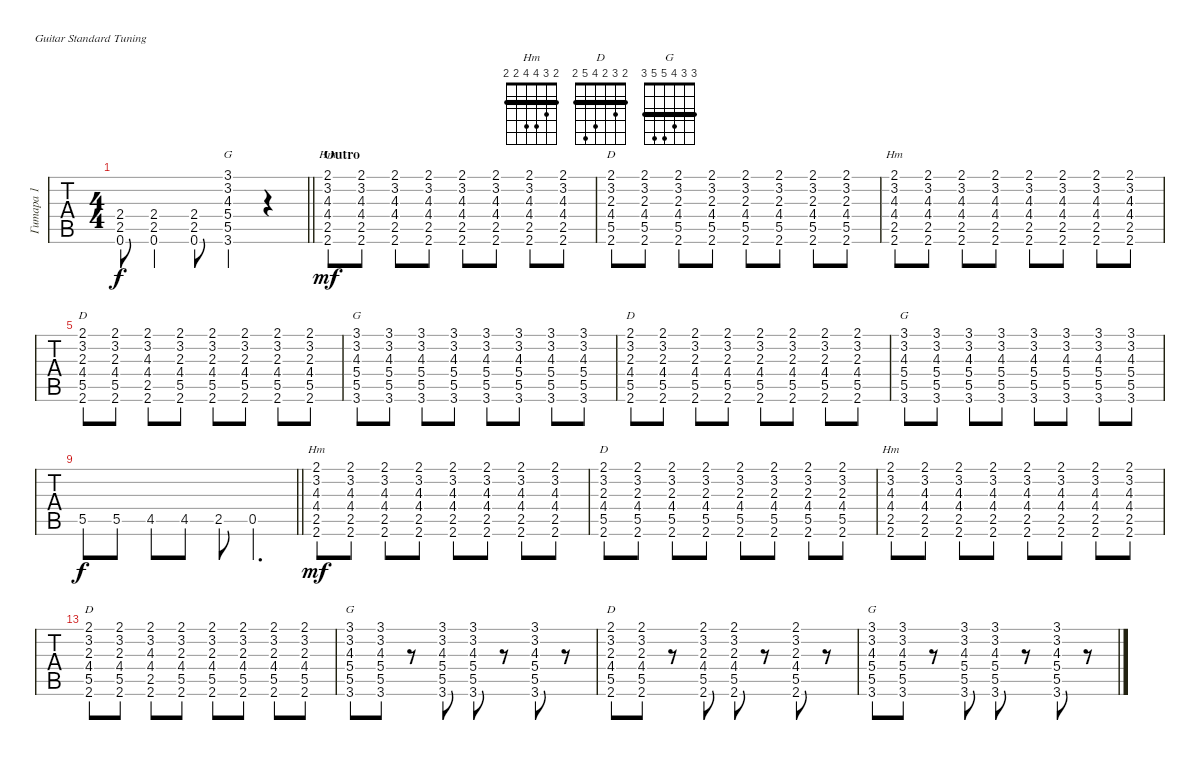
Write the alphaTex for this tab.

\bracketExtendMode groupsimilarinstruments
\multiTrackTrackNamePolicy hidden
\firstSystemTrackNameMode fullname
\otherSystemsTrackNameMode fullname
\otherSystemsTrackNameOrientation horizontal
\defaultBarNumberDisplay FirstOfSystem
\track ("Гитара 1" "S-Gt") {instrument acousticguitarsteel}
\staff {tabs}
\tuning (E4 B3 G3 D3 A2 E2)
\chord ("Hm" 2 3 4 4 2 2) {barre (2 2)}
\chord ("D" 2 3 2 4 5 2) {barre (2 2)}
\chord ("G" 3 3 4 5 5 3) {barre (3 3)}
\ts (4 4)
\tempo (170 hide)
\clef g2
\barLineRight lightlight
\ks bminor
(2.4{t} 2.5{t} 0.6{t}).8{dy f} (2.4 2.5 0.6).4 (2.4 2.5 0.6).8 (3.6 5.5 5.4 4.3 3.2 3.1).4{ch "G"} r.4 |
\section ("" "Outro")
(2.6 2.5 4.4 4.3 3.2 2.1).8{ch "Hm" dy mf} (2.6 2.5 4.4 4.3 3.2 2.1).8 (2.6{ac} 2.5{ac} 4.4{ac} 4.3{ac} 3.2{ac} 2.1{ac}).8 (2.6 2.5 4.4 4.3 3.2 2.1).8 (2.6 2.5 4.4 4.3 3.2 2.1).8 (2.6{ac} 2.5{ac} 4.4{ac} 4.3{ac} 3.2{ac} 2.1{ac}).8 (2.6 2.5 4.4 4.3 3.2 2.1).8 (2.6 2.5 4.4 4.3 3.2 2.1).8 |
(2.6 5.5 4.4 2.3 3.2 2.1).8{ch "D"} (2.6 5.5 4.4 2.3 3.2 2.1).8 (2.6{ac} 5.5{ac} 4.4{ac} 2.3{ac} 3.2{ac} 2.1{ac}).8 (2.6 5.5 4.4 2.3 3.2 2.1).8 (2.6 5.5 4.4 2.3 3.2 2.1).8 (2.6{ac} 5.5{ac} 4.4{ac} 2.3{ac} 3.2{ac} 2.1{ac}).8 (2.6 5.5 4.4 2.3 3.2 2.1).8 (2.6 5.5 4.4 2.3 3.2 2.1).8 |
(2.6 2.5 4.4 4.3 3.2 2.1).8{ch "Hm"} (2.6 2.5 4.4 4.3 3.2 2.1).8 (2.6{ac} 2.5{ac} 4.4{ac} 4.3{ac} 3.2{ac} 2.1{ac}).8 (2.6 2.5 4.4 4.3 3.2 2.1).8 (2.6 2.5 4.4 4.3 3.2 2.1).8 (2.6{ac} 2.5{ac} 4.4{ac} 4.3{ac} 3.2{ac} 2.1{ac}).8 (2.6 2.5 4.4 4.3 3.2 2.1).8 (2.6 2.5 4.4 4.3 3.2 2.1).8 |
(2.6 5.5 4.4 2.3 3.2 2.1).8{ch "D"} (2.6 5.5 4.4 2.3 3.2 2.1).8 (2.6{ac} 2.5{ac} 4.4{ac} 4.3{ac} 3.2{ac} 2.1{ac}).8 (2.6 5.5 4.4 2.3 3.2 2.1).8 (2.6 5.5 4.4 2.3 3.2 2.1).8 (2.6{ac} 5.5{ac} 4.4{ac} 2.3{ac} 3.2{ac} 2.1{ac}).8 (2.6 5.5 4.4 2.3 3.2 2.1).8 (2.6 5.5 4.4 2.3 3.2 2.1).8 |
(3.6 5.5 5.4 4.3 3.2 3.1).8{ch "G"} (3.6 5.5 5.4 4.3 3.2 3.1).8 (3.6{ac} 5.5{ac} 5.4{ac} 4.3{ac} 3.2{ac} 3.1{ac}).8 (3.6 5.5 5.4 4.3 3.2 3.1).8 (3.6 5.5 5.4 4.3 3.2 3.1).8 (3.6{ac} 5.5{ac} 5.4{ac} 4.3{ac} 3.2{ac} 3.1{ac}).8 (3.6 5.5 5.4 4.3 3.2 3.1).8 (3.6 5.5 5.4 4.3 3.2 3.1).8 |
(2.6 5.5 4.4 2.3 3.2 2.1).8{ch "D"} (2.6 5.5 4.4 2.3 3.2 2.1).8 (2.6{ac} 5.5{ac} 4.4{ac} 2.3{ac} 3.2{ac} 2.1{ac}).8 (2.6 5.5 4.4 2.3 3.2 2.1).8 (2.6 5.5 4.4 2.3 3.2 2.1).8 (2.6{ac} 5.5{ac} 4.4{ac} 2.3{ac} 3.2{ac} 2.1{ac}).8 (2.6 5.5 4.4 2.3 3.2 2.1).8 (2.6 5.5 4.4 2.3 3.2 2.1).8 |
(3.6 5.5 5.4 4.3 3.2 3.1).8{ch "G"} (3.6 5.5 5.4 4.3 3.2 3.1).8 (3.6{ac} 5.5{ac} 5.4{ac} 4.3{ac} 3.2{ac} 3.1{ac}).8 (3.6 5.5 5.4 4.3 3.2 3.1).8 (3.6 5.5 5.4 4.3 3.2 3.1).8 (3.6{ac} 5.5{ac} 5.4{ac} 4.3{ac} 3.2{ac} 3.1{ac}).8 (3.6 5.5 5.4 4.3 3.2 3.1).8 (3.6 5.5 5.4 4.3 3.2 3.1).8 |
\barLineRight lightlight
5.5.8{dy f} 5.5.8 4.5.8 4.5.8 2.5.8 0.5.4{d} |
(2.6 2.5 4.4 4.3 3.2 2.1).8{ch "Hm" dy mf} (2.6 2.5 4.4 4.3 3.2 2.1).8 (2.6{ac} 2.5{ac} 4.4{ac} 4.3{ac} 3.2{ac} 2.1{ac}).8 (2.6 2.5 4.4 4.3 3.2 2.1).8 (2.6 2.5 4.4 4.3 3.2 2.1).8 (2.6{ac} 2.5{ac} 4.4{ac} 4.3{ac} 3.2{ac} 2.1{ac}).8 (2.6 2.5 4.4 4.3 3.2 2.1).8 (2.6 2.5 4.4 4.3 3.2 2.1).8 |
(2.6 5.5 4.4 2.3 3.2 2.1).8{ch "D"} (2.6 5.5 4.4 2.3 3.2 2.1).8 (2.6{ac} 5.5{ac} 4.4{ac} 2.3{ac} 3.2{ac} 2.1{ac}).8 (2.6 5.5 4.4 2.3 3.2 2.1).8 (2.6 5.5 4.4 2.3 3.2 2.1).8 (2.6{ac} 5.5{ac} 4.4{ac} 2.3{ac} 3.2{ac} 2.1{ac}).8 (2.6 5.5 4.4 2.3 3.2 2.1).8 (2.6 5.5 4.4 2.3 3.2 2.1).8 |
(2.6 2.5 4.4 4.3 3.2 2.1).8{ch "Hm"} (2.6 2.5 4.4 4.3 3.2 2.1).8 (2.6{ac} 2.5{ac} 4.4{ac} 4.3{ac} 3.2{ac} 2.1{ac}).8 (2.6 2.5 4.4 4.3 3.2 2.1).8 (2.6 2.5 4.4 4.3 3.2 2.1).8 (2.6{ac} 2.5{ac} 4.4{ac} 4.3{ac} 3.2{ac} 2.1{ac}).8 (2.6 2.5 4.4 4.3 3.2 2.1).8 (2.6 2.5 4.4 4.3 3.2 2.1).8 |
(2.6 5.5 4.4 2.3 3.2 2.1).8{ch "D"} (2.6 5.5 4.4 2.3 3.2 2.1).8 (2.6{ac} 2.5{ac} 4.4{ac} 4.3{ac} 3.2{ac} 2.1{ac}).8 (2.6 5.5 4.4 2.3 3.2 2.1).8 (2.6 5.5 4.4 2.3 3.2 2.1).8 (2.6{ac} 5.5{ac} 4.4{ac} 2.3{ac} 3.2{ac} 2.1{ac}).8 (2.6 5.5 4.4 2.3 3.2 2.1).8 (2.6 5.5 4.4 2.3 3.2 2.1).8 |
(3.6 5.5 5.4 4.3 3.2 3.1).8{ch "G"} (3.6 5.5 5.4 4.3 3.2 3.1).8 r.8 (3.6 5.5 5.4 4.3 3.2 3.1).8 (3.6 5.5 5.4 4.3 3.2 3.1).8 r.8 (3.6 5.5 5.4 4.3 3.2 3.1).8 r.8 |
(2.6 5.5 4.4 2.3 3.2 2.1).8{ch "D"} (2.6 5.5 4.4 2.3 3.2 2.1).8 r.8 (2.6 5.5 4.4 2.3 3.2 2.1).8 (2.6 5.5 4.4 2.3 3.2 2.1).8 r.8 (2.6 5.5 4.4 2.3 3.2 2.1).8 r.8 |
(3.6 5.5 5.4 4.3 3.2 3.1).8{ch "G"} (3.6 5.5 5.4 4.3 3.2 3.1).8 r.8 (3.6 5.5 5.4 4.3 3.2 3.1).8 (3.6 5.5 5.4 4.3 3.2 3.1).8 r.8 (3.6 5.5 5.4 4.3 3.2 3.1).8 r.8
